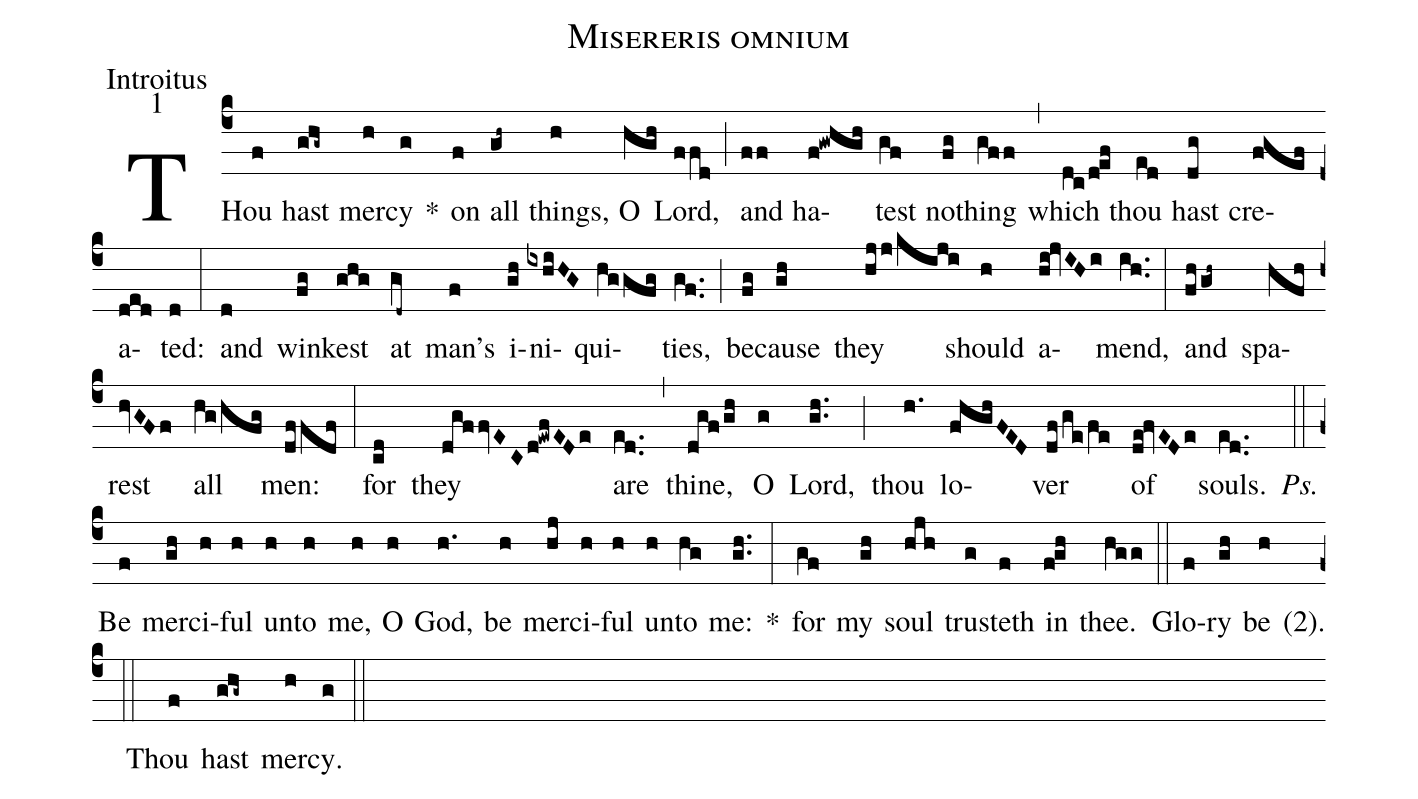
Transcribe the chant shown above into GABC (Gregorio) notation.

name:Misereris omnium;
office-part:Introitus;
mode:1;
%%
(c4) THou(f) hast(ghg~) mer(h)cy(g) *() on(f) all(gh~) things,(h) O(hgh) Lord,(ffd) (;) and(ff) ha(f!gwhgh)test(gf) no(fg)thing(gff) (,) which(dc/d!ef) thou(ed) hast(dg) cre(fgef)a(ded)ted:(d) (:) and(d) win(fg)kest(ghg) at(gd~) man’s(f) i(gh)ni(ixhiHG)qui(hggfg)ties,(gf..) (;) be(fg)cause(gh) they(hjj/kiji) should(h) a(hi!jvIHi)mend,(ih..) (:) and(fh/gh~) spa(hfh)rest(hvGFf) all(hg/hfg) men:(dffdf) (:) for(cd) they(dgffvEC/d!ewfEDe) are(ed..) (,) thine,(dgf/gh) O(g) Lord,(gh..) (;) thou(h.1) lo(fhghFED)ver(df/ge/fe) of(de!fvEDe) souls.(ed..) <i>Ps.</i>(::) Be(f) mer(gh)ci(h)ful(h) un(h)to(h) me,(h) O(h) God,(h.1) be(h) mer(hj)ci(h)ful(h) un(h)to(hg) me:(gh..) *(:) for(gf) my(gh) soul(hjh) trus(g)teth(f) in(f!gh) thee.(hgg) (::) Glo(f)ry(gh) be(h) <v>(</v>2<v>)</v>.() (::) Thou(f) hast(ghg~) mer(h)cy.(g) (::)
